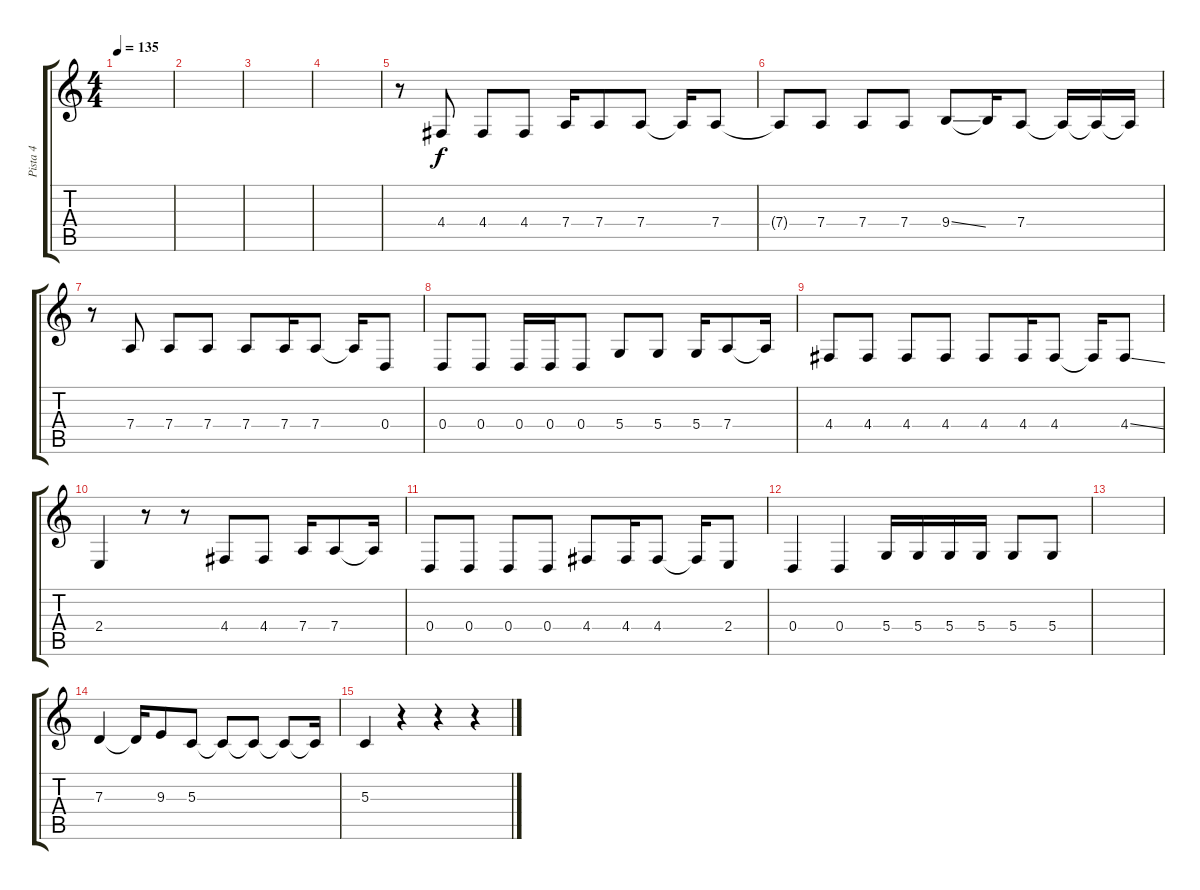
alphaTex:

\track ("Pista 4" "Pista 4") {instrument altosax}
\staff {score tabs}
\tuning (E4 B3 G3 D3 A2 E2) {hide}
\ts (4 4)
\tempo 135
\clef g2
\ks c
|
|
|
|
r.8 4.4.8 4.4.8 4.4.8 7.4.16 7.4.8 7.4.8 7.4{t}.16 7.4.8 |
7.4{t}.8 7.4.8 7.4.8 7.4.8 9.4{ss}.8 9.4{t}.16 7.4.8 7.4{t}.16 7.4{t}.16 7.4{t}.16 |
r.8 7.4.8 7.4.8 7.4.8 7.4.8 7.4.16 7.4.8 7.4{t}.16 0.4.8 |
0.4.8 0.4.8 0.4.16 0.4.16 0.4.8 5.4.8 5.4.8 5.4.16 7.4.8 7.4{t}.16 |
4.4.8 4.4.8 4.4.8 4.4.8 4.4.8 4.4.16 4.4.8 4.4{t}.16 4.4{ss}.8 |
2.4.4 r.8 r.8 4.4.8 4.4.8 7.4.16 7.4.8 7.4{t}.16 |
0.4.8 0.4.8 0.4.8 0.4.8 4.4.8 4.4.16 4.4.8 4.4{t}.16 2.4.8 |
0.4.4 0.4.4 5.4.16 5.4.16 5.4.16 5.4.16 5.4.8 5.4.8 |
|
7.3.4 7.3{t}.16 9.3.8 5.3.8 5.3{t}.8 5.3{t}.8 5.3{t}.8 5.3{t}.16 |
5.3.4 r.4 r.4 r.4
